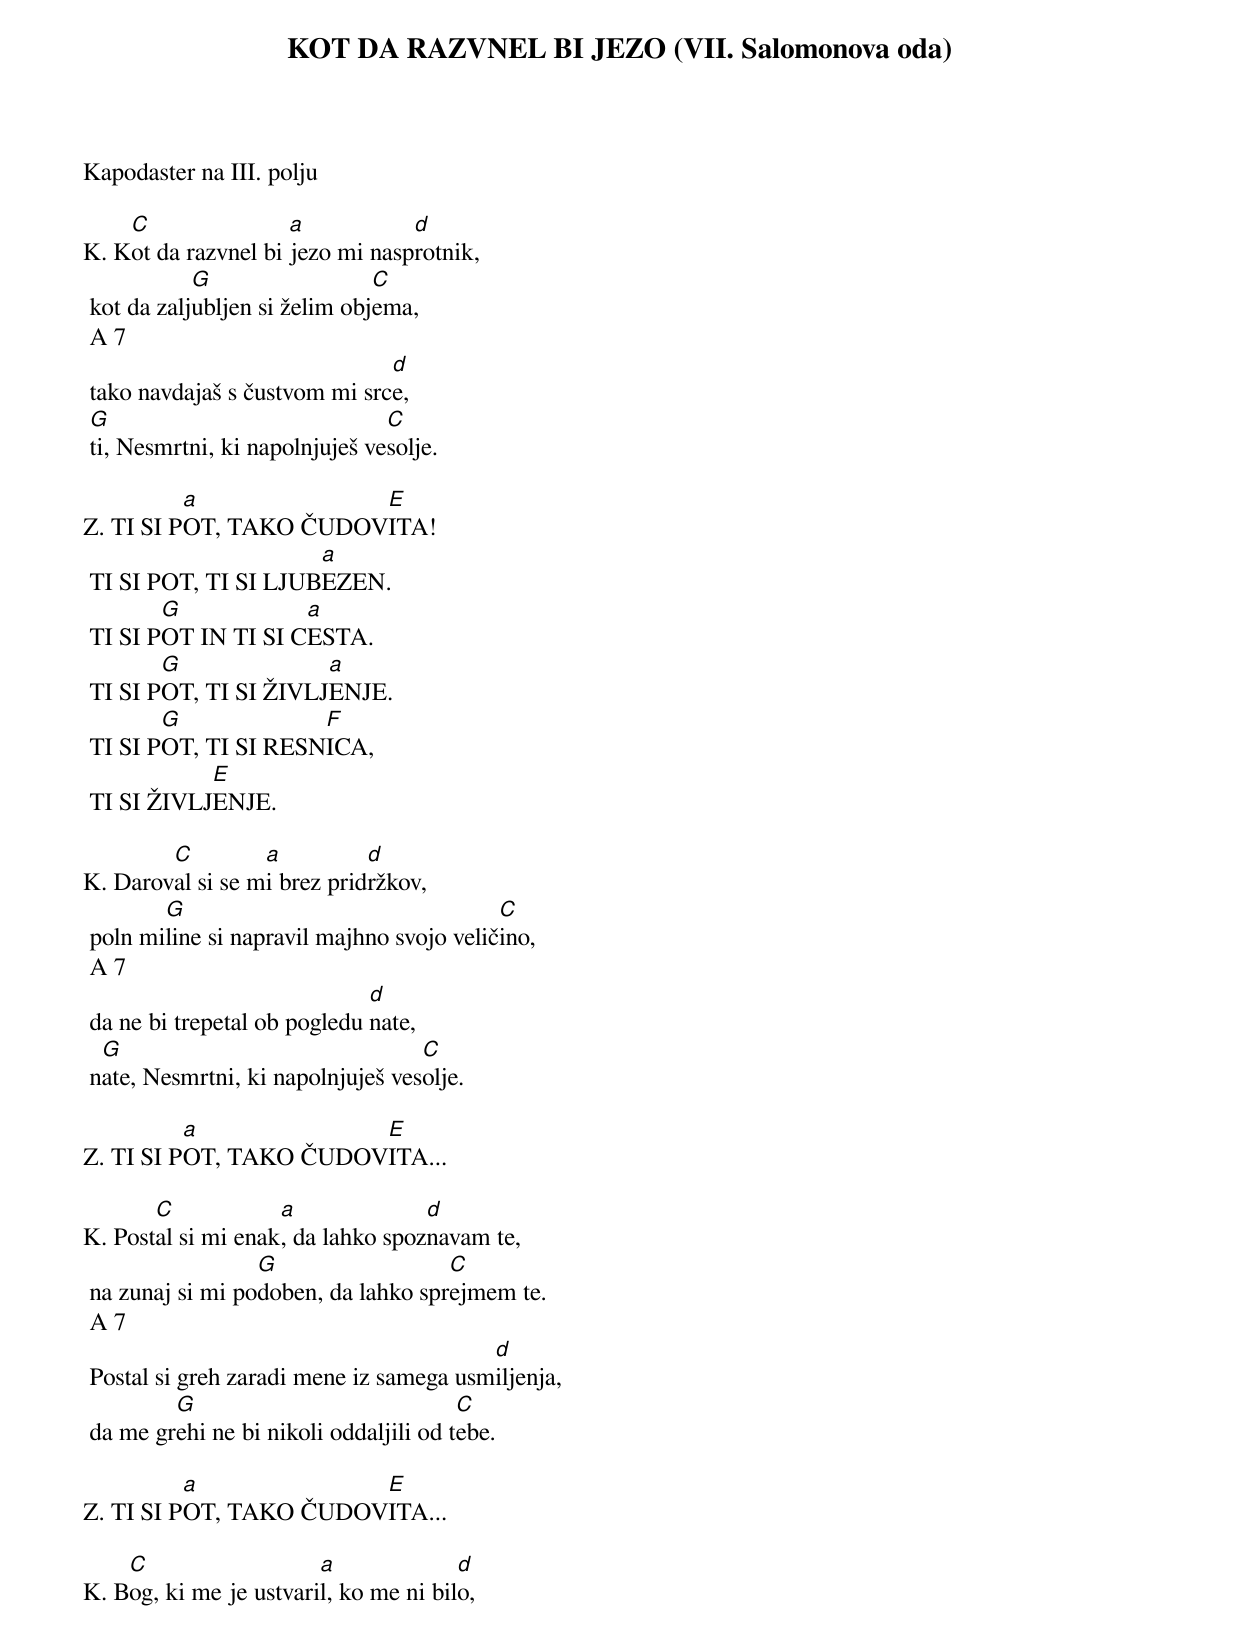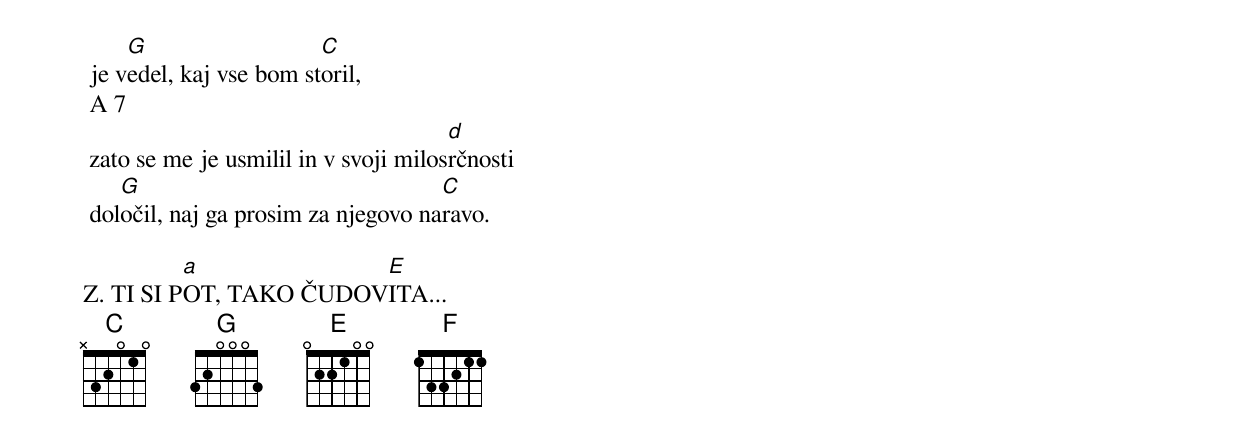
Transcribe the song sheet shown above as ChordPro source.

{title: KOT DA RAZVNEL BI JEZO (VII. Salomonova oda)}

Kapodaster na III. polju

K.	K[C]ot da razvnel bi [a]jezo mi nasp[d]rotnik,
	kot da zalj[G]ubljen si želim obj[C]ema,
	A 7
	tako navdajaš s čustvom mi src[d]e,
	[G]ti, Nesmrtni, ki napolnjuješ ve[C]solje.

Z.	TI SI P[a]OT, TAKO ČUDOV[E]ITA!
	TI SI POT, TI SI LJUB[a]EZEN.
	TI SI P[G]OT IN TI SI C[a]ESTA.
	TI SI P[G]OT, TI SI ŽIVLJ[a]ENJE.
	TI SI P[G]OT, TI SI RESN[F]ICA,
	TI SI ŽIVLJ[E]ENJE.

K.	Darov[C]al si se m[a]i brez prid[d]ržkov,
	poln mi[G]line si napravil majhno svojo velič[C]ino,
	A 7
	da ne bi trepetal ob pogledu [d]nate,
	n[G]ate, Nesmrtni, ki napolnjuješ ves[C]olje.

Z.	TI SI P[a]OT, TAKO ČUDOV[E]ITA...

K.	Post[C]al si mi enak[a], da lahko spoz[d]navam te,
	na zunaj si mi po[G]doben, da lahko spr[C]ejmem te.
	A 7
	Postal si greh zaradi mene iz samega usm[d]iljenja,
	da me gr[G]ehi ne bi nikoli oddaljili od t[C]ebe.

Z.	TI SI P[a]OT, TAKO ČUDOV[E]ITA...

K.	B[C]og, ki me je ustvari[a]l, ko me ni bil[d]o,
	je v[G]edel, kaj vse bom st[C]oril,
	A 7
	zato se me je usmilil in v svoji milos[d]rčnosti
	dol[G]očil, naj ga prosim za njegovo na[C]ravo.

Z.	TI SI P[a]OT, TAKO ČUDOV[E]ITA...
